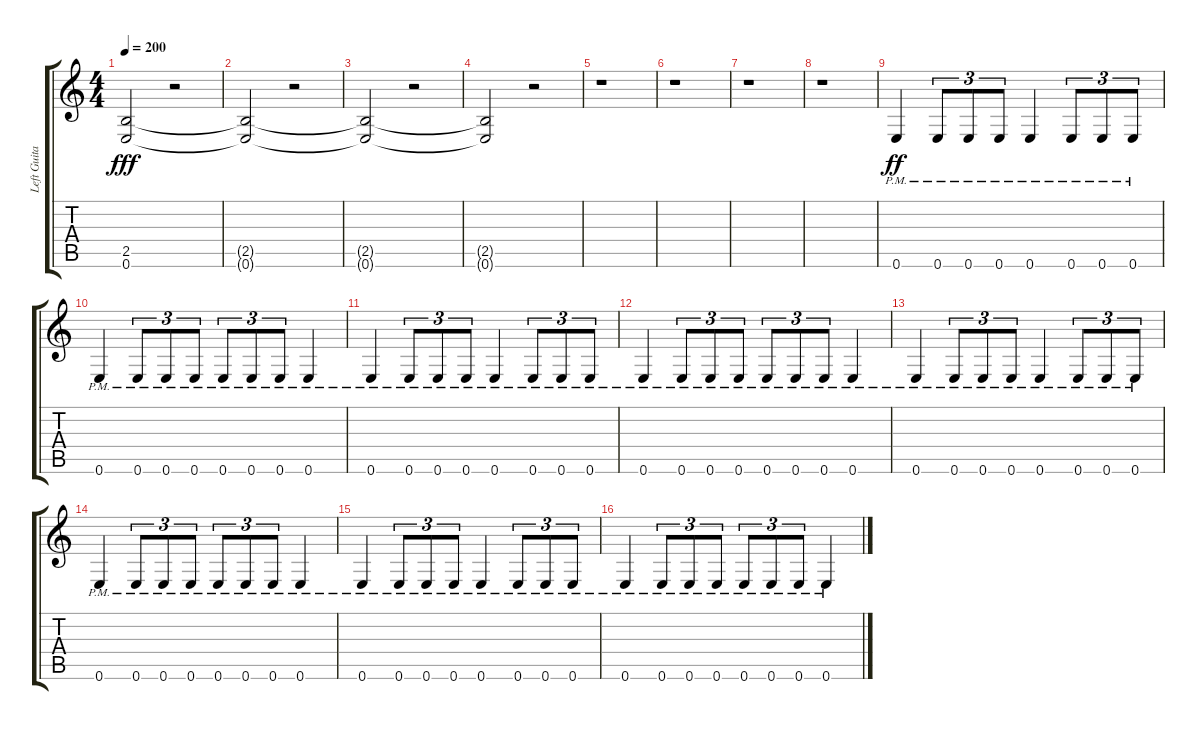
\track ("Left Guitar" "Left Guita") {instrument distortionguitar}
\staff {score tabs}
\tuning (E4 B3 G3 D3 A2 E2) {hide}
\ts (4 4)
\tempo 200
\clef g2
\ks c
(2.5 0.6).2{dy fff} r.2 |
(2.5{t} 0.6{t}).2 r.2 |
(2.5{t} 0.6{t}).2 r.2 |
(2.5{t} 0.6{t}).2 r.2 |
r.1 |
r.1 |
r.1 |
r.1 |
0.6{pm}.4{dy ff volume 16 instrument overdrivenguitar} 0.6{pm}.8{tu (3 2)} 0.6{pm}.8{tu (3 2)} 0.6{pm}.8{tu (3 2)} 0.6{pm}.4 0.6{pm}.8{tu (3 2)} 0.6{pm}.8{tu (3 2)} 0.6{pm}.8{tu (3 2)} |
0.6{pm}.4 0.6{pm}.8{tu (3 2)} 0.6{pm}.8{tu (3 2)} 0.6{pm}.8{tu (3 2)} 0.6{pm}.8{tu (3 2)} 0.6{pm}.8{tu (3 2)} 0.6{pm}.8{tu (3 2)} 0.6{pm}.4 |
0.6{pm}.4 0.6{pm}.8{tu (3 2)} 0.6{pm}.8{tu (3 2)} 0.6{pm}.8{tu (3 2)} 0.6{pm}.4 0.6{pm}.8{tu (3 2)} 0.6{pm}.8{tu (3 2)} 0.6{pm}.8{tu (3 2)} |
0.6{pm}.4 0.6{pm}.8{tu (3 2)} 0.6{pm}.8{tu (3 2)} 0.6{pm}.8{tu (3 2)} 0.6{pm}.8{tu (3 2)} 0.6{pm}.8{tu (3 2)} 0.6{pm}.8{tu (3 2)} 0.6{pm}.4 |
0.6{pm}.4 0.6{pm}.8{tu (3 2)} 0.6{pm}.8{tu (3 2)} 0.6{pm}.8{tu (3 2)} 0.6{pm}.4 0.6{pm}.8{tu (3 2)} 0.6{pm}.8{tu (3 2)} 0.6{pm}.8{tu (3 2)} |
0.6{pm}.4 0.6{pm}.8{tu (3 2)} 0.6{pm}.8{tu (3 2)} 0.6{pm}.8{tu (3 2)} 0.6{pm}.8{tu (3 2)} 0.6{pm}.8{tu (3 2)} 0.6{pm}.8{tu (3 2)} 0.6{pm}.4 |
0.6{pm}.4 0.6{pm}.8{tu (3 2)} 0.6{pm}.8{tu (3 2)} 0.6{pm}.8{tu (3 2)} 0.6{pm}.4 0.6{pm}.8{tu (3 2)} 0.6{pm}.8{tu (3 2)} 0.6{pm}.8{tu (3 2)} |
0.6{pm}.4 0.6{pm}.8{tu (3 2)} 0.6{pm}.8{tu (3 2)} 0.6{pm}.8{tu (3 2)} 0.6{pm}.8{tu (3 2)} 0.6{pm}.8{tu (3 2)} 0.6{pm}.8{tu (3 2)} 0.6{pm}.4
